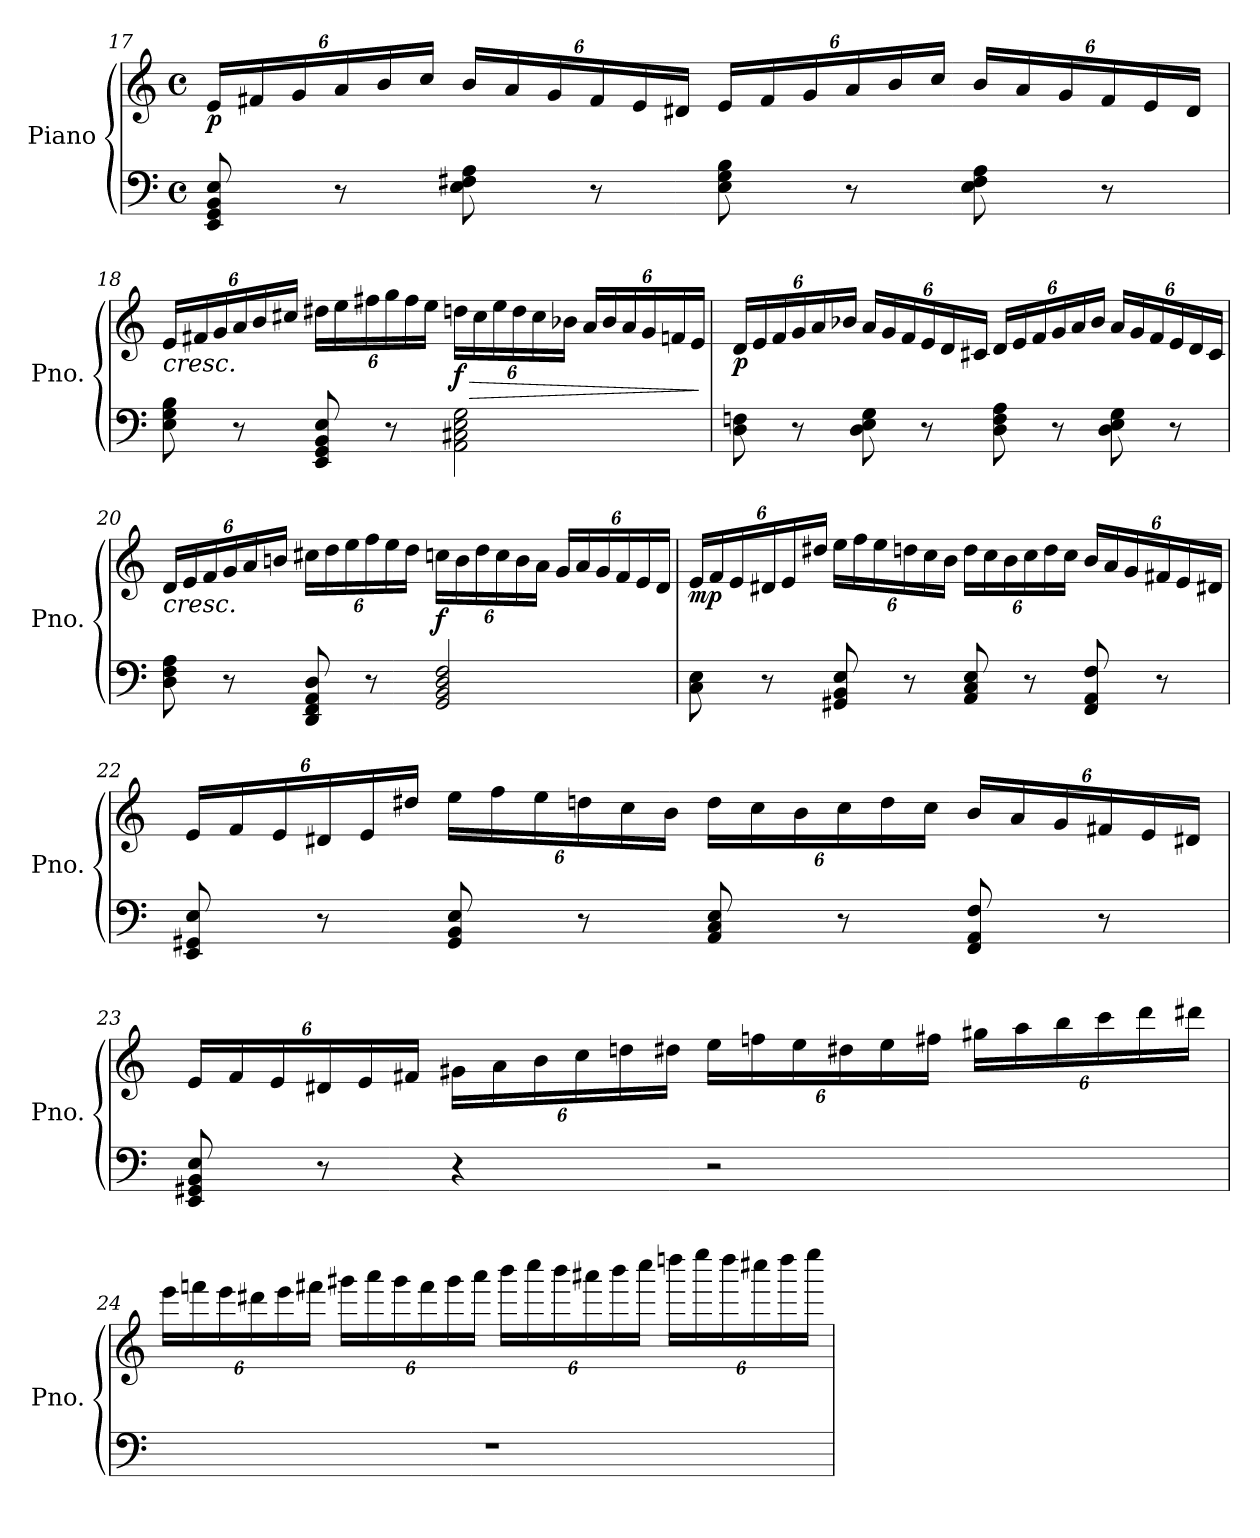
**kern	**kern	**dynam
*part1	*part1	*part1
*staff2	*staff1	*staff1/2
*I"Piano	*	*
*I'Pno.	*	*
!!LO:LB:g=z
*clefF4	*clefG2	*
*k[]	*k[]	*
*M4/4	*M4/4	*
*met(c)	*met(c)	*
*	*Xbrackettup	*
=17	=17	=17
!	!	!LO:DY:b
8EE/ 8GG/ 8BB/ 8E/	24e/LL	p
.	24f#X/	.
.	24g/	.
8r	24a/	.
.	24b/	.
.	24cc/JJ	.
8E\ 8F#X\ 8A\	24b/LL	.
.	24a/	.
.	24g/	.
8r	24f#/	.
.	24e/	.
.	24d#X/JJ	.
8E\ 8G\ 8B\	24e/LL	.
.	24f#/	.
.	24g/	.
8r	24a/	.
.	24b/	.
.	24cc/JJ	.
8E\ 8F#\ 8A\	24b/LL	.
.	24a/	.
.	24g/	.
8r	24f#/	.
.	24e/	.
.	24d#/JJ	.
=18	=18	=18
!	!LO:TX:b:i:t=cresc.	!
8E\ 8G\ 8B\	24e/LL	.
.	24f#X/	.
.	24g/	.
8r	24a/	.
.	24b/	.
.	24cc#X/JJ	.
8EE/ 8GG/ 8BB/ 8E/	24dd#X\LL	.
.	24ee\	.
.	24ff#X\	.
8r	24gg\	.
.	24ff#\	.
.	24ee\JJ	.
!	!	!LO:DY:b
2AA\ 2C#X\ 2E\ 2G\	24ddn\LL	f
!	!	!LO:HP:b
.	24cc#\	>
.	24ee\	.
.	24dd\	.
.	24cc#\	.
.	24b-X\JJ	.
.	24a/LL	.
.	24b-/	.
.	24a/	.
.	24g/	.
.	24fn/	.
.	24e/JJ	.
.	.	]
!!LO:LB:g=z
=19	=19	=19
!	!	!LO:DY:b
8D\ 8Fn\	24d/LL	p
.	24e/	.
.	24f/	.
8r	24g/	.
.	24a/	.
.	24b-X/JJ	.
8D\ 8E\ 8G\	24a/LL	.
.	24g/	.
.	24f/	.
8r	24e/	.
.	24d/	.
.	24c#X/JJ	.
8D\ 8F\ 8A\	24d/LL	.
.	24e/	.
.	24f/	.
8r	24g/	.
.	24a/	.
.	24b-/JJ	.
8D\ 8E\ 8G\	24a/LL	.
.	24g/	.
.	24f/	.
8r	24e/	.
.	24d/	.
.	24c#/JJ	.
=20	=20	=20
!	!LO:TX:b:i:t=cresc.	!
8D\ 8F\ 8A\	24d/LL	.
.	24e/	.
.	24f/	.
8r	24g/	.
.	24a/	.
.	24bn/JJ	.
8DD/ 8FF/ 8AA/ 8D/	24cc#X\LL	.
.	24dd\	.
.	24ee\	.
8r	24ff\	.
.	24ee\	.
.	24dd\JJ	.
!	!	!LO:DY:b
2GG/ 2BB/ 2D/ 2F/	24ccn\LL	f
.	24b\	.
.	24dd\	.
.	24cc\	.
.	24b\	.
.	24a\JJ	.
.	24g/LL	.
.	24a/	.
.	24g/	.
.	24f/	.
.	24e/	.
.	24d/JJ	.
!!LO:LB:g=z
=21	=21	=21
!	!	!LO:DY:b
8C\ 8E\	24e/LL	mp
.	24f/	.
.	24e/	.
8r	24d#X/	.
.	24e/	.
.	24dd#X/JJ	.
8GG#X/ 8BB/ 8E/	24ee\LL	.
.	24ff\	.
.	24ee\	.
8r	24ddn\	.
.	24cc\	.
.	24b\JJ	.
8AA/ 8C/ 8E/	24dd\LL	.
.	24cc\	.
.	24b\	.
8r	24cc\	.
.	24dd\	.
.	24cc\JJ	.
8FF/ 8AA/ 8F/	24b/LL	.
.	24a/	.
.	24g/	.
8r	24f#X/	.
.	24e/	.
.	24d#X/JJ	.
=22	=22	=22
8EE/ 8GG#X/ 8E/	24e/LL	.
.	24f/	.
.	24e/	.
8r	24d#X/	.
.	24e/	.
.	24dd#X/JJ	.
8GG#/ 8BB/ 8E/	24ee\LL	.
.	24ff\	.
.	24ee\	.
8r	24ddn\	.
.	24cc\	.
.	24b\JJ	.
8AA/ 8C/ 8E/	24dd\LL	.
.	24cc\	.
.	24b\	.
8r	24cc\	.
.	24dd\	.
.	24cc\JJ	.
8FF/ 8AA/ 8F/	24b/LL	.
.	24a/	.
.	24g/	.
8r	24f#X/	.
.	24e/	.
.	24d#X/JJ	.
!!LO:LB:g=z
=23	=23	=23
8EE/ 8GG#X/ 8BB/ 8E/	24e/LL	.
.	24f/	.
.	24e/	.
8r	24d#X/	.
.	24e/	.
.	24f#X/JJ	.
4r	24g#X\LL	.
.	24a\	.
.	24b\	.
.	24cc\	.
.	24ddn\	.
.	24dd#X\JJ	.
2r	24ee\LL	.
.	24ffn\	.
.	24ee\	.
.	24dd#X\	.
.	24ee\	.
.	24ff#X\JJ	.
.	24gg#X\LL	.
.	24aa\	.
.	24bb\	.
.	24ccc\	.
.	24ddd\	.
.	24ddd#X\JJ	.
!!LO:LB:g=z
=24	=24	=24
1r	24eee\LL	.
.	24fffn\	.
.	24eee\	.
.	24ddd#X\	.
.	24eee\	.
.	24fff#X\JJ	.
.	24ggg#X\LL	.
.	24aaa\	.
.	24ggg#\	.
.	24fff#\	.
.	24ggg#\	.
.	24aaa\JJ	.
.	24bbb\LL	.
.	24cccc\	.
.	24bbb\	.
.	24aaa#X\	.
.	24bbb\	.
.	24cccc\JJ	.
.	24ddddn\LL	.
.	24eeee\	.
.	24dddd\	.
.	24cccc#X\	.
.	24dddd\	.
.	24eeee\JJ	.
=	=	=
*-	*-	*-
